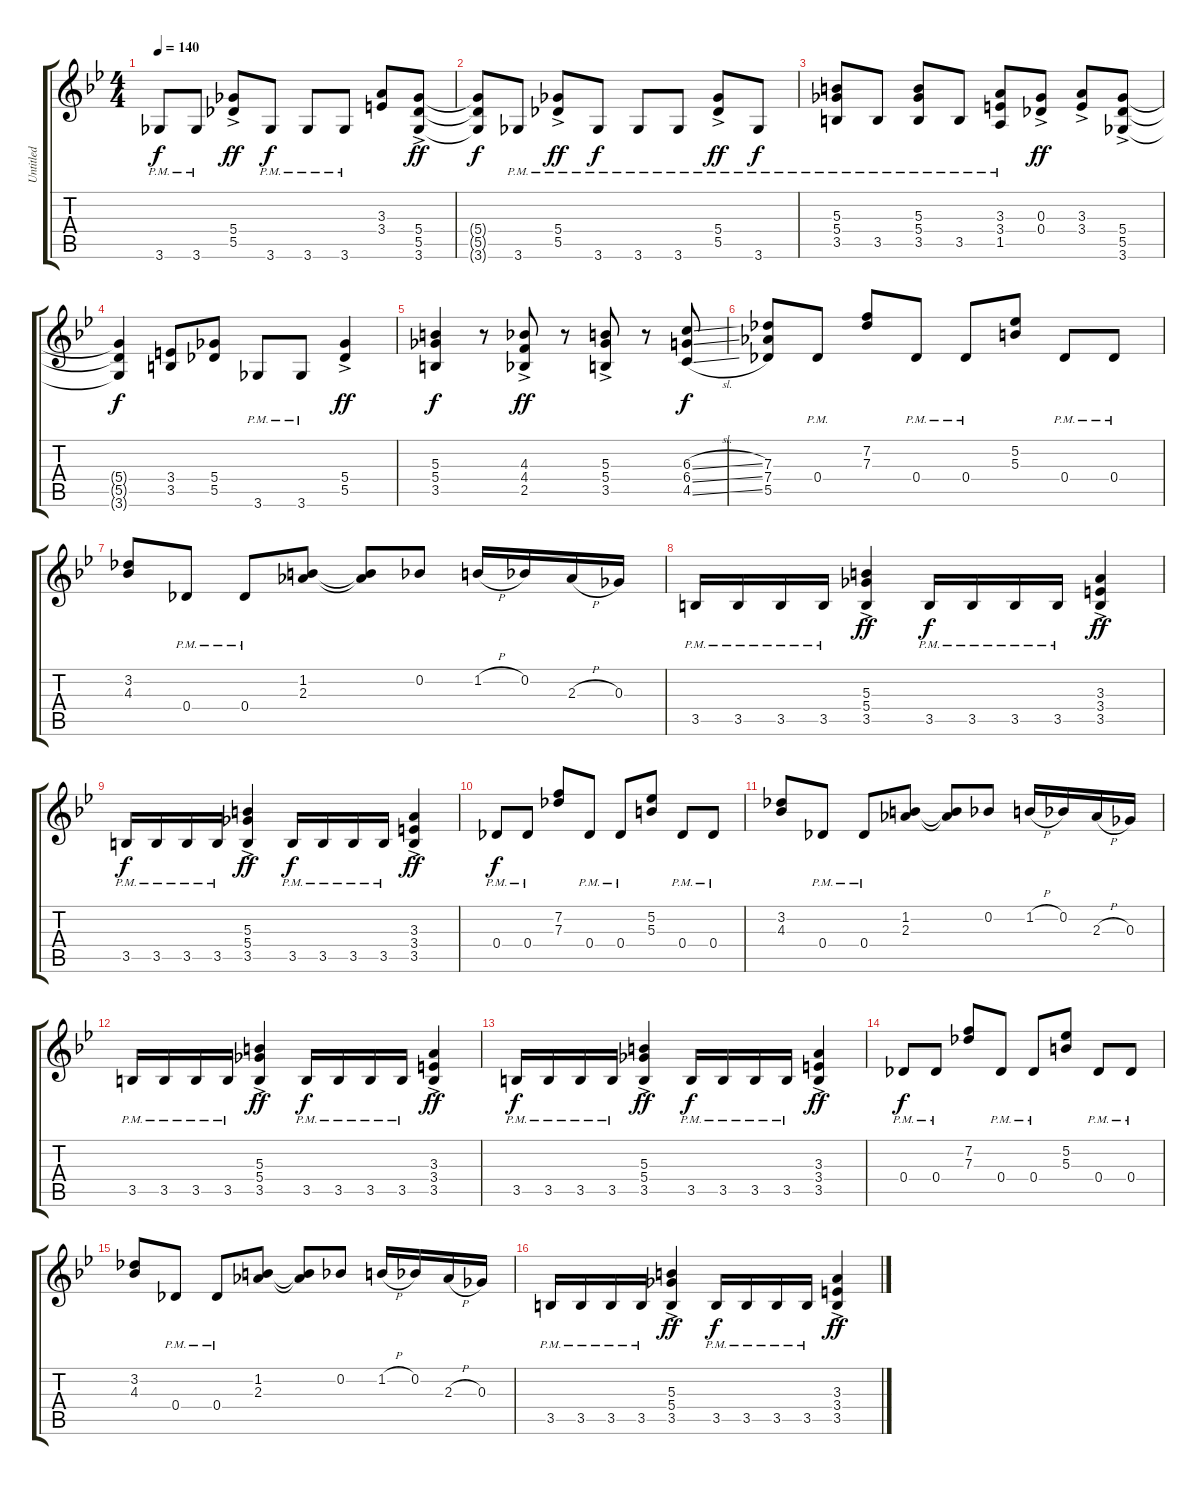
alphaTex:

\track ("Untitled" "Untitled") {instrument distortionguitar}
\staff {score tabs}
\tuning (Eb4 Bb3 Gb3 Db3 Ab2 Eb2) {hide}
\ts (4 4)
\tempo 140
\clef g2
\ks bb
3.6{pm}.8{dy f} 3.6{pm}.8 (5.4{ac} 5.5{ac}).8{dy ff} 3.6{pm}.8{dy f} 3.6{pm}.8 3.6{pm}.8 (3.3 3.4).8 (5.4{ac} 5.5{ac} 3.6{ac}).8{dy ff} |
(5.4{t} 5.5{t} 3.6{t}).8{dy f} 3.6{pm}.8 (5.4{ac pm} 5.5{ac pm}).8{dy ff} 3.6{pm}.8{dy f} 3.6{pm}.8 3.6{pm}.8 (5.4{ac pm} 5.5{ac pm}).8{dy ff} 3.6{pm}.8{dy f} |
(5.3{pm} 5.4{pm} 3.5{pm}).8 3.5{pm}.8 (5.3{pm} 5.4{pm} 3.5{pm}).8 3.5{pm}.8 (3.3{pm} 3.4{pm} 1.5{pm}).8 (0.3{ac} 0.4{ac}).8{dy ff} (3.3{ac} 3.4{ac}).8 (5.4{ac} 5.5{ac} 3.6{ac}).8 |
(5.4{t} 5.5{t} 3.6{t}).4{dy f} (3.4 3.5).8 (5.4 5.5).8 3.6{pm}.8 3.6{pm}.8 (5.4{ac} 5.5{ac}).4{dy ff} |
(5.3 5.4 3.5).4{dy f} r.8 (4.3{ac} 4.4{ac} 2.5{ac}).8{dy ff} r.8 (5.3{ac} 5.4{ac} 3.5{ac}).8 r.8 (6.3{sl} 6.4{ss} 4.5{sl}).8{dy f} |
(7.3 7.4 5.5).8 0.4{pm}.8 (7.2 7.3).8 0.4{pm}.8 0.4{pm}.8 (5.2 5.3).8 0.4{pm}.8 0.4{pm}.8 |
(3.2 4.3).8 0.4{pm}.8 0.4{pm}.8 (1.2 2.3).8 (1.2{t} 2.3{t}).8 0.2.8 1.2{h}.16 0.2.16 2.3{h}.16 0.3.16 |
3.5{pm}.16 3.5{pm}.16 3.5{pm}.16 3.5{pm}.16 (5.3{ac} 5.4{ac} 3.5{ac}).4{dy ff} 3.5{pm}.16{dy f} 3.5{pm}.16 3.5{pm}.16 3.5{pm}.16 (3.3{ac} 3.4{ac} 3.5{ac}).4{dy ff} |
3.5{pm}.16{dy f} 3.5{pm}.16 3.5{pm}.16 3.5{pm}.16 (5.3{ac} 5.4{ac} 3.5{ac}).4{dy ff} 3.5{pm}.16{dy f} 3.5{pm}.16 3.5{pm}.16 3.5{pm}.16 (3.3{ac} 3.4{ac} 3.5{ac}).4{dy ff} |
0.4{pm}.8{dy f} 0.4{pm}.8 (7.2 7.3).8 0.4{pm}.8 0.4{pm}.8 (5.2 5.3).8 0.4{pm}.8 0.4{pm}.8 |
(3.2 4.3).8 0.4{pm}.8 0.4{pm}.8 (1.2 2.3).8 (1.2{t} 2.3{t}).8 0.2.8 1.2{h}.16 0.2.16 2.3{h}.16 0.3.16 |
3.5{pm}.16 3.5{pm}.16 3.5{pm}.16 3.5{pm}.16 (5.3{ac} 5.4{ac} 3.5{ac}).4{dy ff} 3.5{pm}.16{dy f} 3.5{pm}.16 3.5{pm}.16 3.5{pm}.16 (3.3{ac} 3.4{ac} 3.5{ac}).4{dy ff} |
3.5{pm}.16{dy f} 3.5{pm}.16 3.5{pm}.16 3.5{pm}.16 (5.3{ac} 5.4{ac} 3.5{ac}).4{dy ff} 3.5{pm}.16{dy f} 3.5{pm}.16 3.5{pm}.16 3.5{pm}.16 (3.3{ac} 3.4{ac} 3.5{ac}).4{dy ff} |
0.4{pm}.8{dy f} 0.4{pm}.8 (7.2 7.3).8 0.4{pm}.8 0.4{pm}.8 (5.2 5.3).8 0.4{pm}.8 0.4{pm}.8 |
(3.2 4.3).8 0.4{pm}.8 0.4{pm}.8 (1.2 2.3).8 (1.2{t} 2.3{t}).8 0.2.8 1.2{h}.16 0.2.16 2.3{h}.16 0.3.16 |
3.5{pm}.16 3.5{pm}.16 3.5{pm}.16 3.5{pm}.16 (5.3{ac} 5.4{ac} 3.5{ac}).4{dy ff} 3.5{pm}.16{dy f} 3.5{pm}.16 3.5{pm}.16 3.5{pm}.16 (3.3{ac} 3.4{ac} 3.5{ac}).4{dy ff}
